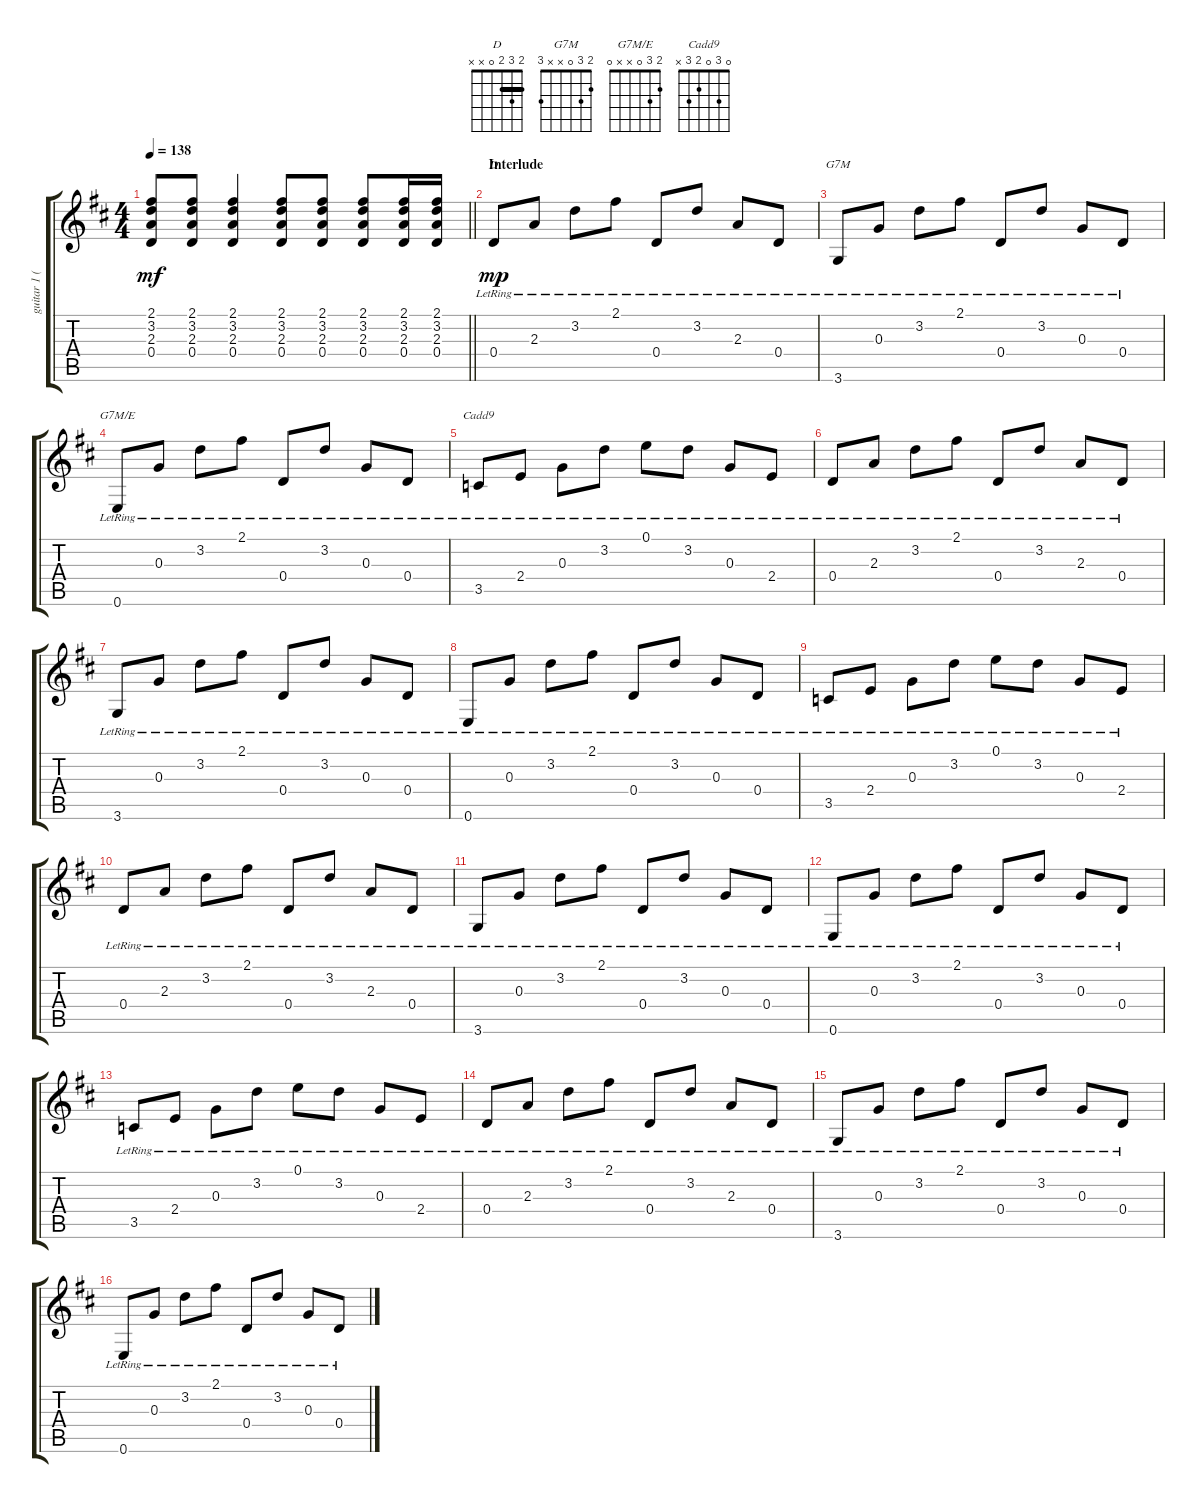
\track ("guitar 1 (acoustic)" "guitar 1 (") {instrument acousticguitarsteel}
\staff {score tabs}
\tuning (E4 B3 G3 D3 A2 E2) {hide}
\chord ("D" 2 3 2 0 x x) {barre 2}
\chord ("G7M" 2 3 0 x x 3)
\chord ("G7M/E" 2 3 0 x x 0)
\chord ("Cadd9" 0 3 0 2 3 x)
\ts (4 4)
\tempo 138
\clef g2
\barLineRight lightlight
\ks d
(2.1 3.2 2.3 0.4).8{dy mf} (2.1 3.2 2.3 0.4).8 (2.1 3.2 2.3 0.4).4 (2.1 3.2 2.3 0.4).8 (2.1 3.2 2.3 0.4).8 (2.1 3.2 2.3 0.4).8 (2.1 3.2 2.3 0.4).16 (2.1 3.2 2.3 0.4).16 |
\section ("" "Interlude")
0.4{lr}.8{ch "D" dy mp} 2.3{lr}.8 3.2{lr}.8 2.1{lr}.8 0.4{lr}.8 3.2{lr}.8 2.3{lr}.8 0.4{lr}.8 |
3.6{lr}.8{ch "G7M"} 0.3{lr}.8 3.2{lr}.8 2.1{lr}.8 0.4{lr}.8 3.2{lr}.8 0.3{lr}.8 0.4{lr}.8 |
0.6{lr}.8{ch "G7M/E"} 0.3{lr}.8 3.2{lr}.8 2.1{lr}.8 0.4{lr}.8 3.2{lr}.8 0.3{lr}.8 0.4{lr}.8 |
3.5{lr}.8{ch "Cadd9"} 2.4{lr}.8 0.3{lr}.8 3.2{lr}.8 0.1{lr}.8 3.2{lr}.8 0.3{lr}.8 2.4{lr}.8 |
0.4{lr}.8 2.3{lr}.8 3.2{lr}.8 2.1{lr}.8 0.4{lr}.8 3.2{lr}.8 2.3{lr}.8 0.4{lr}.8 |
3.6{lr}.8 0.3{lr}.8 3.2{lr}.8 2.1{lr}.8 0.4{lr}.8 3.2{lr}.8 0.3{lr}.8 0.4{lr}.8 |
0.6{lr}.8 0.3{lr}.8 3.2{lr}.8 2.1{lr}.8 0.4{lr}.8 3.2{lr}.8 0.3{lr}.8 0.4{lr}.8 |
3.5{lr}.8 2.4{lr}.8 0.3{lr}.8 3.2{lr}.8 0.1{lr}.8 3.2{lr}.8 0.3{lr}.8 2.4{lr}.8 |
0.4{lr}.8 2.3{lr}.8 3.2{lr}.8 2.1{lr}.8 0.4{lr}.8 3.2{lr}.8 2.3{lr}.8 0.4{lr}.8 |
3.6{lr}.8 0.3{lr}.8 3.2{lr}.8 2.1{lr}.8 0.4{lr}.8 3.2{lr}.8 0.3{lr}.8 0.4{lr}.8 |
0.6{lr}.8 0.3{lr}.8 3.2{lr}.8 2.1{lr}.8 0.4{lr}.8 3.2{lr}.8 0.3{lr}.8 0.4{lr}.8 |
3.5{lr}.8 2.4{lr}.8 0.3{lr}.8 3.2{lr}.8 0.1{lr}.8 3.2{lr}.8 0.3{lr}.8 2.4{lr}.8 |
0.4{lr}.8 2.3{lr}.8 3.2{lr}.8 2.1{lr}.8 0.4{lr}.8 3.2{lr}.8 2.3{lr}.8 0.4{lr}.8 |
3.6{lr}.8 0.3{lr}.8 3.2{lr}.8 2.1{lr}.8 0.4{lr}.8 3.2{lr}.8 0.3{lr}.8 0.4{lr}.8 |
0.6{lr}.8 0.3{lr}.8 3.2{lr}.8 2.1{lr}.8 0.4{lr}.8 3.2{lr}.8 0.3{lr}.8 0.4{lr}.8
